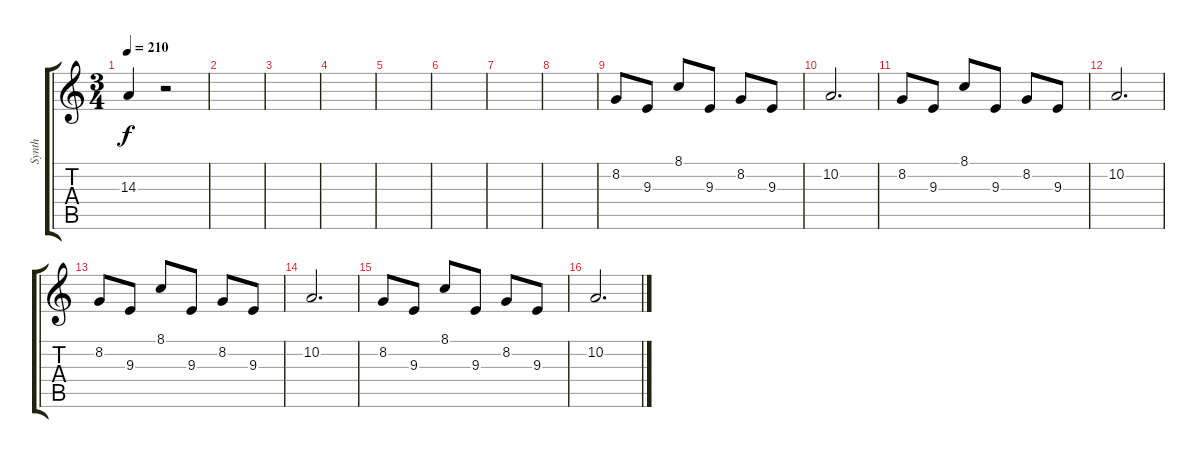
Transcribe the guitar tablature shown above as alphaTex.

\track ("Synth" "Synth") {instrument lead8bassandlead}
\staff {score tabs}
\tuning (E4 B3 G3 D3 A2 E2) {hide}
\ts (3 4)
\tempo 210
\clef g2
\ks c
14.3.4{dy f} r.2 |
|
|
|
|
|
|
|
8.2.8 9.3.8 8.1.8 9.3.8 8.2.8 9.3.8 |
10.2.2{d} |
8.2.8 9.3.8 8.1.8 9.3.8 8.2.8 9.3.8 |
10.2.2{d} |
8.2.8 9.3.8 8.1.8 9.3.8 8.2.8 9.3.8 |
10.2.2{d} |
8.2.8 9.3.8 8.1.8 9.3.8 8.2.8 9.3.8 |
10.2.2{d}
